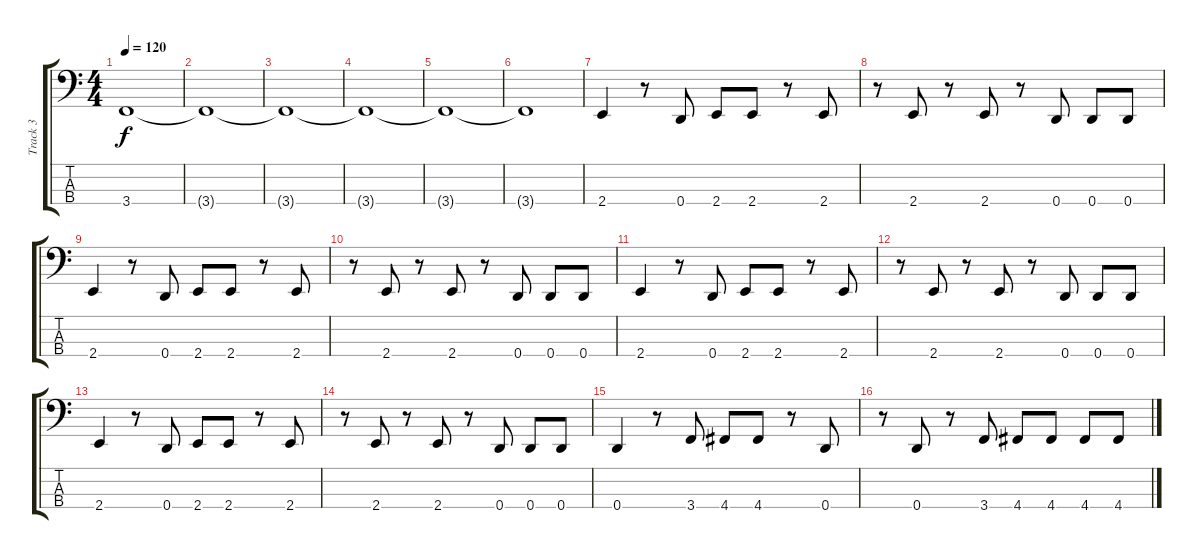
\track ("Track 3" "Track 3") {instrument electricbasspick}
\staff {score tabs}
\tuning (G2 D2 A1 D1) {hide}
\ts (4 4)
\tempo 120
\clef f4
\ks c
3.4{t}.1{dy f} |
3.4{t}.1 |
3.4{t}.1 |
3.4{t}.1 |
3.4{t}.1 |
3.4{t}.1 |
2.4.4 r.8 0.4.8 2.4.8 2.4.8 r.8 2.4.8 |
r.8 2.4.8 r.8 2.4.8 r.8 0.4.8 0.4.8 0.4.8 |
2.4.4 r.8 0.4.8 2.4.8 2.4.8 r.8 2.4.8 |
r.8 2.4.8 r.8 2.4.8 r.8 0.4.8 0.4.8 0.4.8 |
2.4.4 r.8 0.4.8 2.4.8 2.4.8 r.8 2.4.8 |
r.8 2.4.8 r.8 2.4.8 r.8 0.4.8 0.4.8 0.4.8 |
2.4.4 r.8 0.4.8 2.4.8 2.4.8 r.8 2.4.8 |
r.8 2.4.8 r.8 2.4.8 r.8 0.4.8 0.4.8 0.4.8 |
0.4.4 r.8 3.4.8 4.4.8 4.4.8 r.8 0.4.8 |
r.8 0.4.8 r.8 3.4.8 4.4.8 4.4.8 4.4.8 4.4.8
